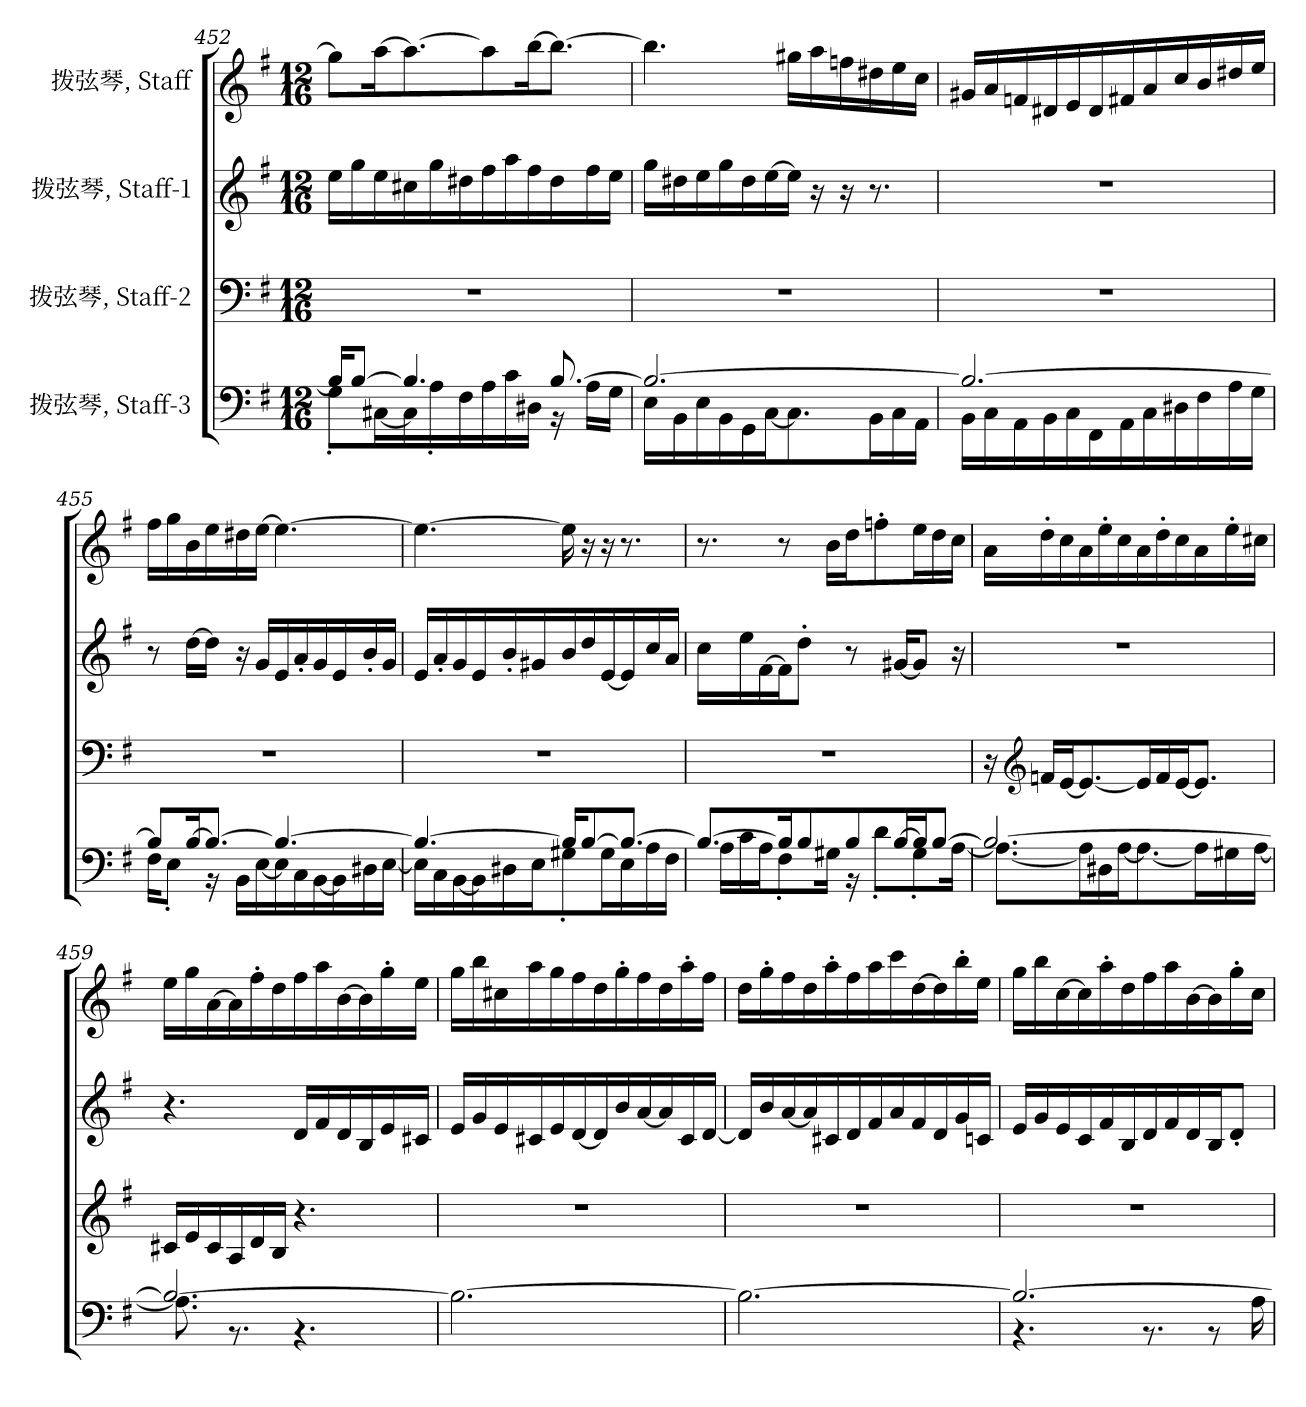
**kern	**kern	**kern	**kern
*part4	*part3	*part2	*part1
*staff4	*staff3	*staff2	*staff1
*I"拨弦琴, Staff-3	*I"拨弦琴, Staff-2	*I"拨弦琴, Staff-1	*I"拨弦琴, Staff
*clefF4	*clefF4	*clefG2	*clefG2
*k[f#]	*k[f#]	*k[f#]	*k[f#]
*M12/16	*M12/16	*M12/16	*M12/16
=452	=452	=452	=452
*^	*	*	*
16B/KL]	8G'\L	2.r	16ee\LL	8gg\L]
[8B/J	.	.	16gg\	.
.	[16C#X\L	.	16ee\	[16aa\K
4.B/]	16C#\]	.	16cc#X\	8.aa\_
.	16A'\	.	16gg\	.
.	16F#\	.	16dd#X\	.
.	16A\	.	16ff#\	8aa\]
.	16c\	.	16aa\	.
.	16D#X\JJ	.	16ff#\	[16bb\K
[8.B/	16r	.	16dd#\	8.bb\J_
.	16A\LL	.	16ff#\	.
.	16G\JJ	.	16ee\JJ	.
!!LO:PB:g=z
=453	=453	=453	=453	=453
2.B/_	16E\LL	2.r	16gg\LL	4.bb\]
.	16BB\	.	16dd#X\	.
.	16E\	.	16ee\	.
.	16BB\	.	16gg\	.
.	16GG\	.	16dd#\	.
.	[16C\J	.	[16ee\	.
.	8.C\]	.	16ee\JJ]	16gg#X\LL
.	.	.	16r	16aa\
.	.	.	16r	16ffn\
.	16BB\L	.	8.r	16dd#X\
.	16C\	.	.	16ee\
.	16AA\JJ	.	.	16cc\JJ
=454	=454	=454	=454	=454
2.B/_	16BB\LL	2.r	2.r	16g#X/LL
.	16C\	.	.	16a/
.	16AA\	.	.	16fn/
.	16BB\	.	.	16d#X/
.	16C\	.	.	16e/
.	16FF#\	.	.	16d#/
.	16AA\	.	.	16f#X/
.	16C\	.	.	16a/
.	16D#X\	.	.	16cc/
.	16F#\	.	.	16b/
.	16A\	.	.	16dd#X/
.	16G\JJ	.	.	16ee/JJ
!!LO:LB:g=z
=455	=455	=455	=455	=455
8B/L]	16F#\KL	2.r	8r	16ff#\LL
.	8E'\J	.	.	16gg\
[16B/K	.	.	[16dd\LL	16b\
8.B/J_	16r	.	16dd\JJ]	16ee\
.	16BB\LL	.	16r	16dd#X\
.	[16E\	.	16g/LL	[16ee\JJ
4.B/_	16E\]	.	16e/	4.ee\_
.	16C\	.	16a'/	.
.	[16BB\	.	16g/	.
.	16BB\]	.	16e/	.
.	16D#X\	.	16b'/	.
.	[16E\JJ	.	16g/JJ	.
=456	=456	=456	=456	=456
4.B/_	16E\LL]	2.r	16e/LL	4.ee\_
.	16C\	.	16a'/	.
.	[16BB\	.	16g/	.
.	16BB\]	.	16e/	.
.	16D#X\	.	16b'/	.
.	16E\J	.	16g#X/	.
16B/KL]	8G#X'\	.	16b/	16ee\]
[8B/	.	.	16dd/	16r
.	16G#\L	.	[16e/	16r
8.B/J_	16E\	.	16e/]	8.r
.	16A\	.	16cc/	.
.	16F#\JJ	.	16a/JJ	.
!!LO:LB:g=z
=457	=457	=457	=457	=457
8.B/L_	16A\LL	2.r	16cc\LL	8.r
.	16c\	.	16ee\	.
.	16A\J	.	[16f#\	.
16B/K]	8F#'\	.	16f#\J]	8r
8B/	.	.	8dd'\J	.
.	16G#X\Jk	.	.	16b\LL
8B/	16r	.	8r	16dd\J
.	8d'\L	.	.	8ffn'\
[16B/L	.	.	[16g#X/KL	.
16B/J]	8G#'\	.	8g#/J]	16ee\L
[8B/J	.	.	.	16dd\
.	[16A\Jk	.	16r	16cc\JJ
=458	=458	=458	=458	=458
2.B/_	8.A\L_	16r	2.r	16a\LL
*	*	*clefG2	*	*
.	.	16fn/LL	.	16dd'\
.	.	[16e/J	.	16cc\
.	16A\L]	8.e/_	.	16a\
.	16D#X\	.	.	16ee'\
.	[16A\J	.	.	16cc\
.	8.A\_	16e/L]	.	16a\
.	.	16f/	.	16dd'\
.	.	[16e/J	.	16cc\
.	16A\L]	8.e/J]	.	16a\
.	16G#X\	.	.	16ee'\
.	[16A\JJ	.	.	16cc#X\JJ
!!LO:PB:g=z
=459	=459	=459	=459	=459
2.B/_	8.A\]	16c#X/LL	4.r	16ee\LL
.	.	16e/	.	16gg\
.	.	16c#/	.	[16a\
.	8.r	16A/	.	16a\]
.	.	16d/	.	16ff#'\
.	.	16B/JJ	.	16dd\
.	4.r	4.r	16d/LL	16ff#\
.	.	.	16f#/	16aa\
.	.	.	16d/	[16b\
.	.	.	16B/	16b\]
.	.	.	16e/	16gg'\
.	.	.	16c#X/JJ	16ee\JJ
*v	*v	*	*	*
=460	=460	=460	=460
2.B\_	2.r	16e/LL	16gg\LL
.	.	16g/	16bb\
.	.	16e/	16cc#X\
.	.	16c#X/	16aa\
.	.	16e/	16gg\
.	.	[16d/	16ff#\
.	.	16d/]	16dd\
.	.	16b/	16gg'\
.	.	[16a/	16ff#\
.	.	16a/]	16dd\
.	.	16c#/	16aa'\
.	.	[16d/JJ	16ff#\JJ
=461	=461	=461	=461
2.B\_	2.r	16d/LL]	16dd\LL
.	.	16b/	16gg'\
.	.	[16a/	16ff#\
.	.	16a/]	16dd\
.	.	16c#X/	16aa'\
.	.	16d/	16ff#\
.	.	16f#/	16aa\
.	.	16a/	16ccc\
.	.	16f#/	[16dd\
.	.	16d/	16dd\]
.	.	16g/	16bb'\
.	.	16cn/JJ	16ee\JJ
!!LO:LB:g=z
=462	=462	=462	=462
*^	*	*	*
2.B/_	4.r	2.r	16e/LL	16gg\LL
.	.	.	16g/	16bb\
.	.	.	16e/	[16cc\
.	.	.	16c/	16cc\]
.	.	.	16f#/	16aa'\
.	.	.	16B/	16dd\
.	8.r	.	16d/	16ff#\
.	.	.	16f#/	16aa\
.	.	.	16d/	[16b\
.	8r	.	16B/J	16b\]
.	.	.	8d'/J	16gg'\
.	16A\	.	.	16cc\JJ
*v	*v	*	*	*
=	=	=	=
*-	*-	*-	*-
